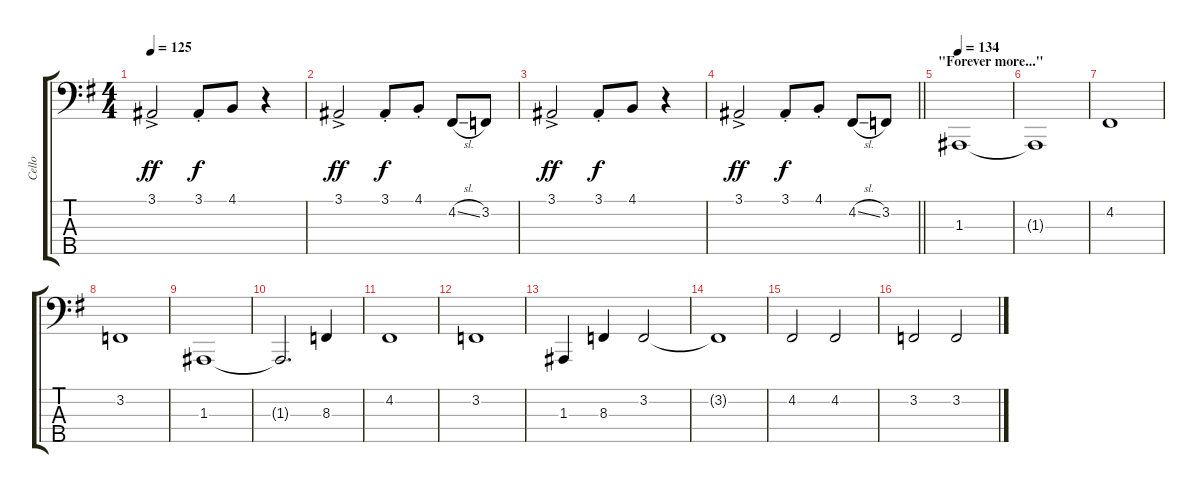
\track ("Cello" "Cello") {instrument stringensemble1}
\staff {score tabs}
\tuning (G2 D2 A1 E1 B0) {hide}
\ts (4 4)
\tempo 125
\clef f4
\ks g
3.1{ac}.2{dy ff} 3.1{st}.8{dy f} 4.1.8 r.4 |
3.1{ac}.2{dy ff} 3.1{st}.8{dy f} 4.1{st}.8 4.2{sl}.8 3.2.8 |
3.1{ac}.2{dy ff} 3.1{st}.8{dy f} 4.1.8 r.4 |
\barLineRight lightlight
3.1{ac}.2{dy ff} 3.1{st}.8{dy f} 4.1{st}.8 4.2{sl}.8 3.2.8 |
\section ("" "\"Forever more...\"")
\tempo 134
1.3.1{volume 13} |
1.3{t}.1 |
4.2.1 |
3.2.1 |
1.3.1 |
1.3{t}.2{d} 8.3.4 |
4.2.1 |
3.2.1 |
1.3.4 8.3.4 3.2.2 |
3.2{t}.1 |
4.2.2 4.2.2 |
3.2.2 3.2.2
